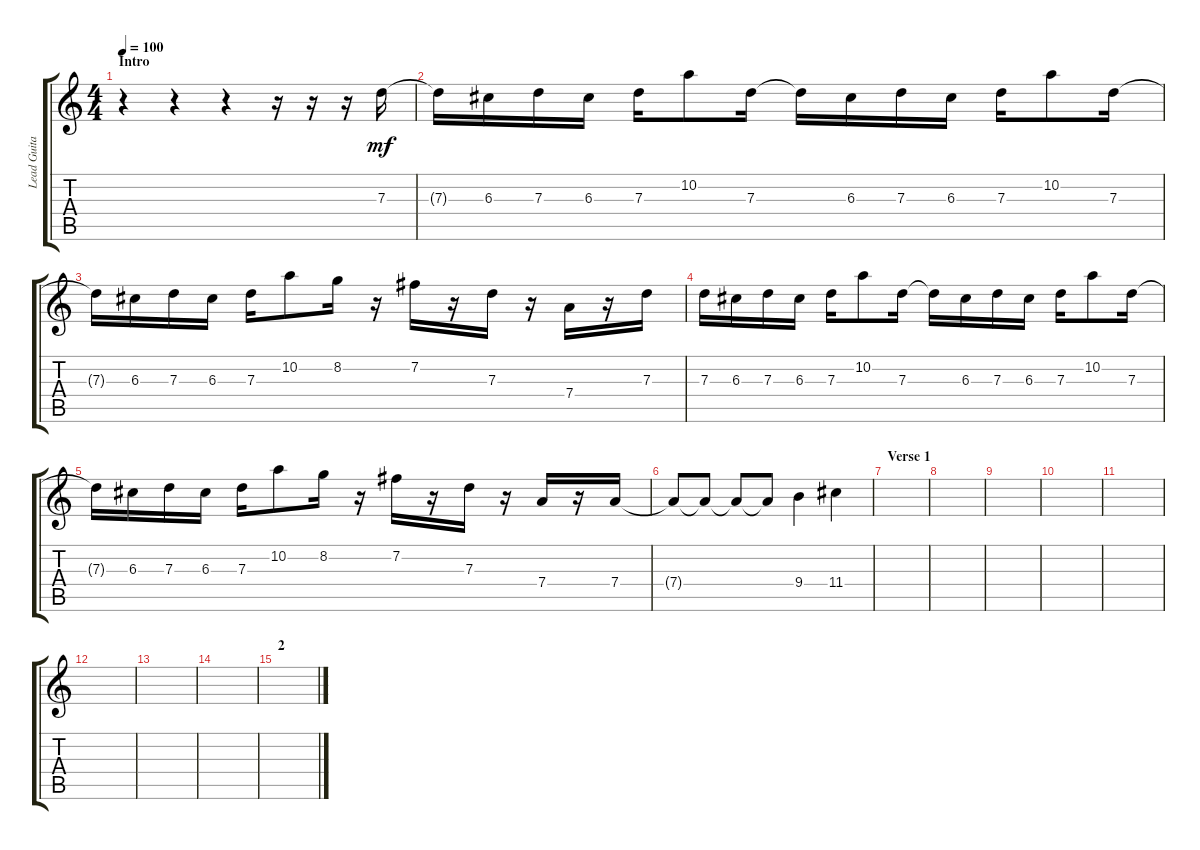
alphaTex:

\track ("Lead Guitar" "Lead Guita") {instrument distortionguitar}
\staff {score tabs}
\tuning (E4 B3 G3 D3 A2 E2) {hide}
\ts (4 4)
\section ("" "Intro")
\tempo 100
\clef g2
\ks c
r.4{dy mf instrument distortionguitar} r.4 r.4 r.16 r.16 r.16 7.3.16 |
7.3{t}.16 6.3.16 7.3.16 6.3.16 7.3.16 10.2.8 7.3.16 7.3{t}.16 6.3.16 7.3.16 6.3.16 7.3.16 10.2.8 7.3.16 |
7.3{t}.16 6.3.16 7.3.16 6.3.16 7.3.16 10.2.8 8.2.16 r.16 7.2.16 r.16 7.3.16 r.16 7.4.16 r.16 7.3.16 |
7.3.16 6.3.16 7.3.16 6.3.16 7.3.16 10.2.8 7.3.16 7.3{t}.16 6.3.16 7.3.16 6.3.16 7.3.16 10.2.8 7.3.16 |
7.3{t}.16 6.3.16 7.3.16 6.3.16 7.3.16 10.2.8 8.2.16 r.16 7.2.16 r.16 7.3.16 r.16 7.4.16 r.16 7.4.16 |
7.4{t}.8 7.4{t}.8 7.4{t}.8 7.4{t}.8 9.4.4 11.4.4 |
\section ("" "Verse 1")
|
|
|
|
|
|
|
|
\section ("" "2")
